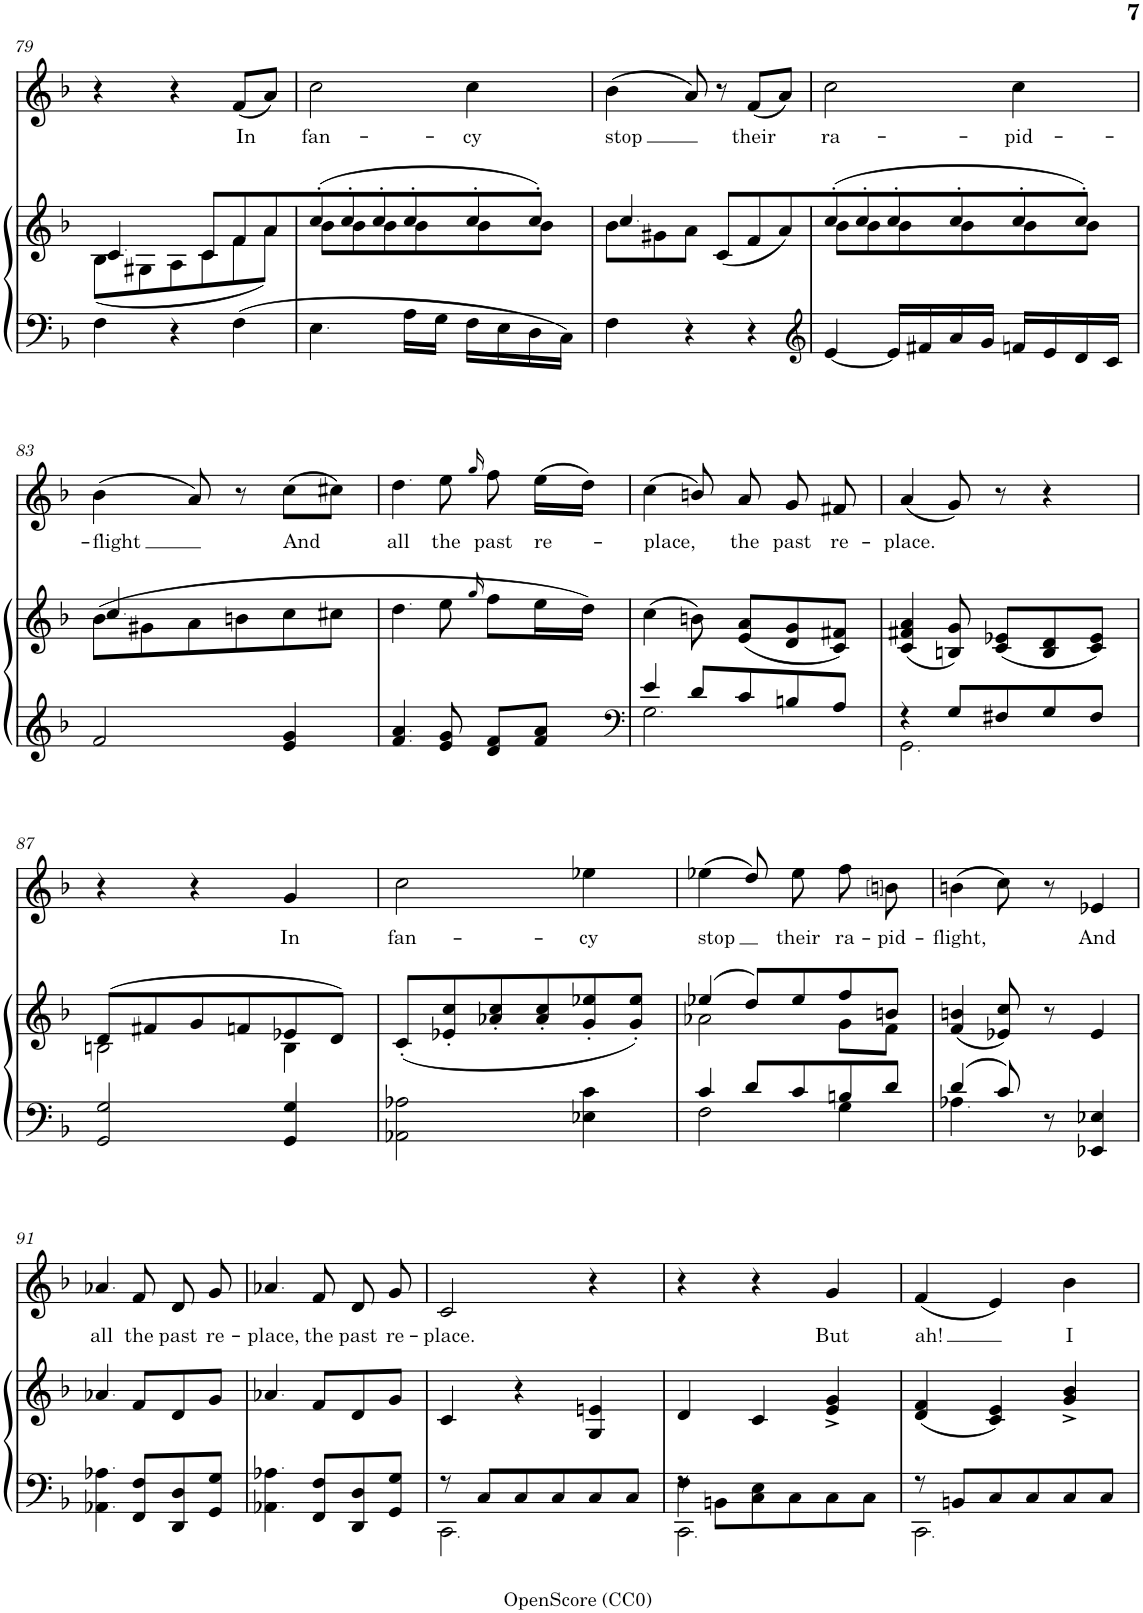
**kern	**kern	**kern	**text
*part2	*part2	*part1	*part1
*staff3	*staff2	*staff1	*staff1
*I"Piano	*	*I"Voice	*
*I'Pno	*	*	*
!!LO:PB:g=z
*clefF4	*clefG2	*clefG2	*
*k[b-]	*k[b-]	*k[b-]	*
*M3/4	*M3/4	*M3/4	*
=79	=79	=79	=79
*	*^	*	*
4F\	4.c/	(8B-\L	4r	.
.	.	8G#X\	.	.
4r	.	8A\	4r	.
.	8c/L	8c\	.	.
!	!	!	!	!LO:LY:b
4F\	8f/	8f\	(8f/L	In
.	8a/	8a\J)	8a/J)	.
=80	=80	=80	=80	=80
!	!	!	!	!LO:LY:b
4.E\	(8cc'/	8b-\L	2cc\	fan-
.	8cc'/	8b-\	.	.
.	8cc'/	8b-\	.	.
16A\LL	8cc'/	8b-\	.	.
16G\JJ	.	.	.	.
!	!	!	!	!LO:LY:b
16F\LL	8cc'/	8b-\	4cc\	-cy
16E\	.	.	.	.
16D\	8cc'/J)	8b-\J	.	.
16C\JJ	.	.	.	.
=81	=81	=81	=81	=81
!	!	!	!	!LO:LY:b
4F\	4.cc/	8b-\L	(4b-\	stop
.	.	8g#X\	.	.
4r	.	8a\J	8a/)	.
.	(8c/L	4.ryy	8r	.
!	!	!	!	!LO:LY:b
4r	8f/	.	(8f/L	their
.	8a/)	.	8a/J)	.
=82	=82	=82	=82	=82
*clefG2	*	*	*	*
!	!	!	!	!LO:LY:b
[4e/	(8cc'/	8b-\L	2cc\	ra-
.	8cc'/	8b-\	.	.
16e/LL]	8cc'/	8b-\	.	.
16f#X/	.	.	.	.
16a/	8cc'/	8b-\	.	.
16g/JJ	.	.	.	.
!	!	!	!	!LO:LY:b
16fn/LL	8cc'/	8b-\	4cc\	-pid-
16e/	.	.	.	.
16d/	8cc'/J)	8b-\J	.	.
16c/JJ	.	.	.	.
!!LO:LB:g=z
=83	=83	=83	=83	=83
!	!	!	!	!LO:LY:b
2f/	4.cc/	(>8b-\L	(4b-\	-flight
.	.	8g#X\	.	.
.	.	8a\	8a/)	.
.	8ryy	8bn\	8r	.
!	!	!	!	!LO:LY:b
4e/ 4g/	8ryy	8cc\	(8cc\L	And
.	8ryy	8cc#X\J	8cc#X\J)	.
=84	=84	=84	=84	=84
!	!	!	!	!LO:LY:b
*	*v	*v	*	*
4.f/ 4.a/	4.dd\	4.dd\	all
!	!	!	!LO:LY:b
8e/ 8g/	8ee\	8ee\	the
.	16qgg/	16qgg/	.
!	!	!	!LO:LY:b
8d/ 8f/L	8ff\L	8ff\	past
!	!	!	!LO:LY:b
8f/ 8a/J	16ee\L	(16ee\LL	re-
.	16dd\JJ)	16dd\JJ)	.
=85	=85	=85	=85
*clefF4	*	*	*
*^	*	*	*
!	!	!	!	!LO:LY:b
4e/	2.G\	(4cc\	(4cc\	-place,
8d/L	.	8bn\)	8bn/)	.
!	!	!	!	!LO:LY:b
8c/	.	(8e/ 8a/L	8a/	the
!	!	!	!	!LO:LY:b
8Bn/	.	8d/ 8g/	8g/	past
!	!	!	!	!LO:LY:b
8A/J	.	8c/ 8f#X/J)	8f#X/	re-
=86	=86	=86	=86	=86
!	!	!	!	!LO:LY:b
4r	2.GG\	(4c/ 4f#X/ 4a/	(4a/	-place.
8G/L	.	8Bn/ 8g/)	8g/)	.
8F#X/	.	(8c/ 8e-X/L	8r	.
8G/	.	8B/ 8d/	4r	.
8F#/J	.	8c/ 8e-/J)	.	.
*v	*v	*	*	*
!!LO:LB:g=z
=87	=87	=87	=87
*	*^	*	*
2GG/ 2G/	(8d/L	2Bn\	4r	.
.	8f#X/	.	.	.
.	8g/	.	4r	.
.	8fn/	.	.	.
!	!	!	!	!LO:LY:b
4GG/ 4G/	8e-X/	4B\	4g/	In
.	8d/J)	.	.	.
*	*v	*v	*	*
=88	=88	=88	=88
!	!	!	!LO:LY:b
2AA-X\ 2A-X\	(8c'/L	2cc\	fan-
.	8e-X/' 8cc/'	.	.
.	8a-X/' 8cc/'	.	.
.	8a-/' 8cc/'	.	.
!	!	!	!LO:LY:b
4E-X\ 4c\	8g/' 8ee-X/'	4ee-X\	-cy
.	8g/' 8ee-/'J)	.	.
=89	=89	=89	=89
*^	*^	*	*
!	!	!	!	!	!LO:LY:b
4c/	2F\	(4ee-X/	2a-X\	(4ee-X\	stop
8d/L	.	8dd/L)	.	8dd/)	.
!	!	!	!	!	!LO:LY:b
8c/	.	8ee-/	.	8ee-\	their
!	!	!	!	!	!LO:LY:b
8Bn/	4G\	8ff/	8g\L	8ff\	ra-
!	!	!	!	!	!LO:LY:b
8d/J	.	8bn/J	8f\J	8bnj\	-pid-
=90	=90	=90	=90	=90	=90
!	!	!	!	!	!LO:LY:b
*	*	*v	*v	*	*
4d/	4.A-X\	(4f/ 4bn/	(4bn\	flight,
8c/	.	8e-X/ 8cc/)	8cc\)	.
8r	4.ryy	8r	8r	.
!	!	!	!	!LO:LY:b
4EE-X/ 4E-X/	.	4e-/	4e-X/	And
*v	*v	*	*	*
!!LO:LB:g=z
=91	=91	=91	=91
!	!	!	!LO:LY:b
4.AA-X\ 4.A-X\	4.a-X/	4.a-X/	all
!	!	!	!LO:LY:b
8FF/ 8F/L	8f/L	8f/	the
!	!	!	!LO:LY:b
8DD/ 8D/	8d/	8d/	past
!	!	!	!LO:LY:b
8GG/ 8G/J	8g/J	8g/	re-
=92	=92	=92	=92
!	!	!	!LO:LY:b
4.AA-X\ 4.A-X\	4.a-X/	4.a-X/	-place,
!	!	!	!LO:LY:b
8FF/ 8F/L	8f/L	8f/	the
!	!	!	!LO:LY:b
8DD/ 8D/	8d/	8d/	past
!	!	!	!LO:LY:b
8GG/ 8G/J	8g/J	8g/	re-
=93	=93	=93	=93
*^	*	*	*
!	!	!	!	!LO:LY:b
8r	2.CC\	4c/	2c/	-place.
8C/L	.	.	.	.
8C/	.	4r	.	.
8C/	.	.	.	.
8C/	.	4G/ 4en/	4r	.
8C/J	.	.	.	.
=94	=94	=94	=94	=94
*	*^	*	*	*
4F\	8r	2.CC\	4d/	4r	.
.	8BBn\L	.	.	.	.
4E\	8C\	.	4c/	4r	.
.	8C\	.	.	.	.
!	!	!	!	!	!LO:LY:b
4ryy	8C\	.	4e/^ 4g/^	4g/	But
.	8C\J	.	.	.	.
*	*v	*v	*	*	*
=95	=95	=95	=95	=95
!	!	!	!	!LO:LY:b
8r	2.CC\	(4d/ 4f/	(4f/	ah!
8BBn/L	.	.	.	.
8C/	.	4c/ 4e/)	4e/)	.
8C/	.	.	.	.
!	!	!	!	!LO:LY:b
8C/	.	4g/^ 4b-/^	4b-\	I
8C/J	.	.	.	.
*v	*v	*	*	*
=	=	=	=
*-	*-	*-	*-
